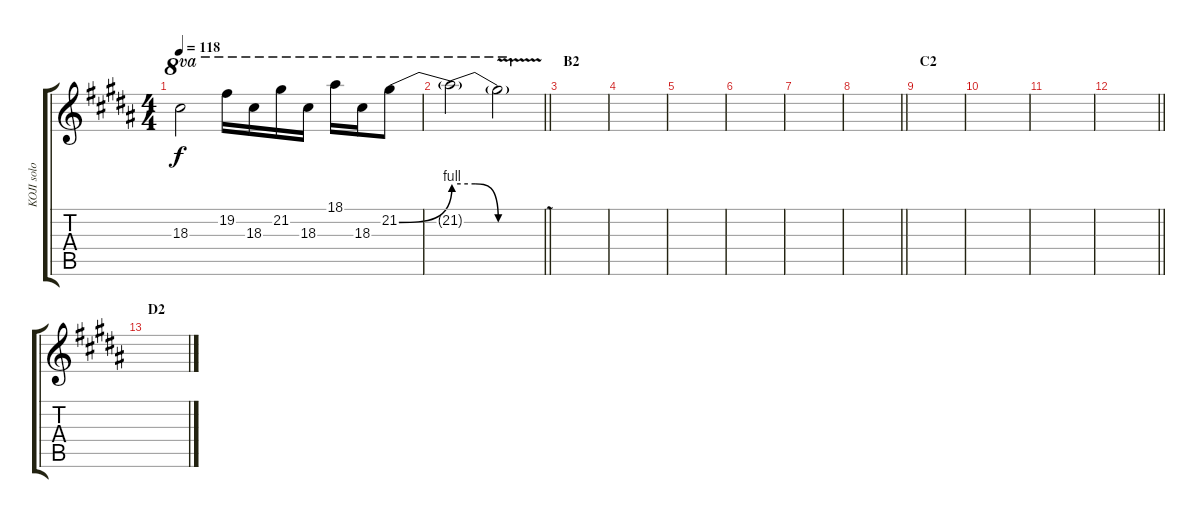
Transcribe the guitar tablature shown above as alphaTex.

\track ("KOJI solo" "KOJI solo") {instrument distortionguitar}
\staff {score tabs}
\tuning (E4 B3 G3 D3 A2 E2) {hide}
\ts (4 4)
\tempo 118
\clef g2
\ks b
18.3.2{ot 8va dy f} 19.2.16{ot 8va} 18.3.16{ot 8va} 21.2.16{ot 8va} 18.3.16{ot 8va} 18.1.16{ot 8va} 18.3.16{ot 8va} 21.2{be (bend 0 0 60 4)}.8{ot 8va} |
\barLineRight lightlight
21.2{be (custom 0 4 15 4 30 0 60 0) t}.2{ot 8va} 21.2{v t}.2{ot 8va} |
\section ("" "B2")
|
|
|
|
|
\barLineRight lightlight
|
\section ("" "C2")
|
|
|
\barLineRight lightlight
|
\section ("" "D2")
